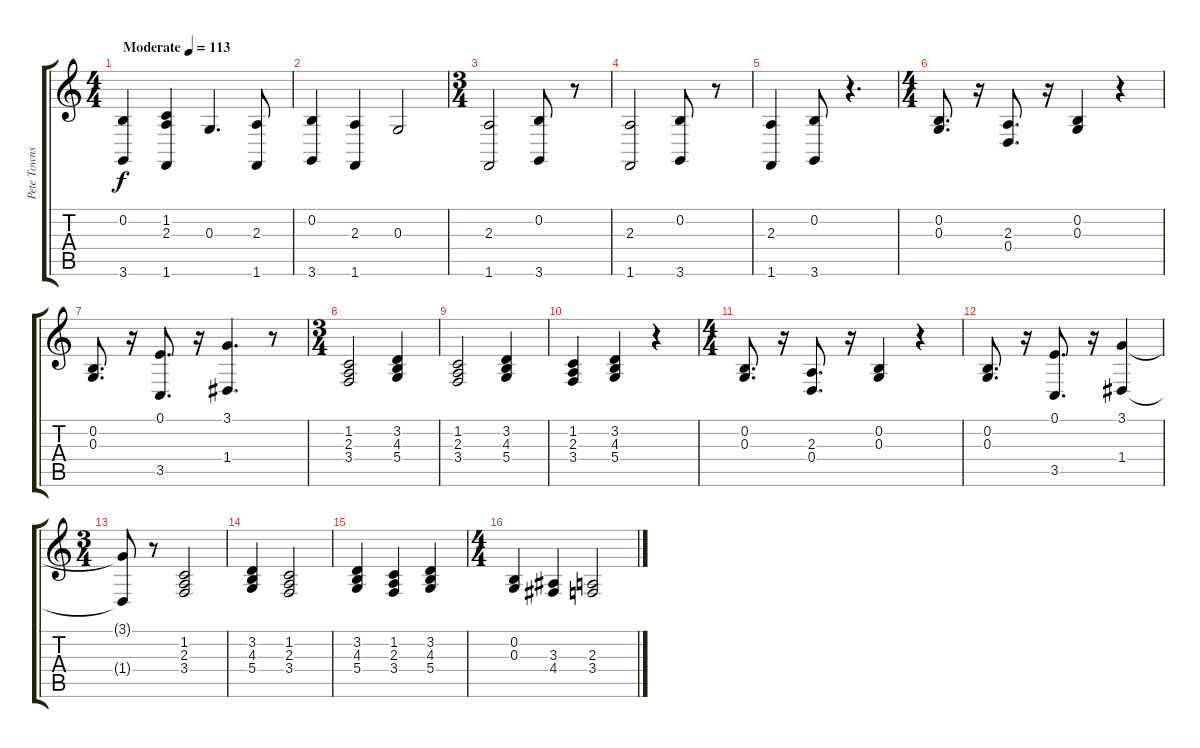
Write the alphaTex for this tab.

\track ("Pete Townshend" "Pete Towns") {instrument acousticgrandpiano}
\staff {score tabs}
\tuning (E4 B3 G3 D3 A2 E2) {hide}
\ts (4 4)
\tempo (113 "Moderate")
\clef g2
\ks c
(0.2 3.6).4{dy f instrument acousticgrandpiano} (1.2 2.3 1.6).4 0.3.4{d} (2.3 1.6).8 |
(0.2 3.6).4 (2.3 1.6).4 0.3.2 |
\ts (3 4)
(2.3 1.6).2 (0.2 3.6).8 r.8 |
(2.3 1.6).2 (0.2 3.6).8 r.8 |
(2.3 1.6).4 (0.2 3.6).8 r.4{d} |
\ts (4 4)
(0.2 0.3).8{d} r.16 (2.3 0.4).8{d} r.16 (0.2 0.3).4 r.4 |
(0.2 0.3).8{d} r.16 (0.1 3.5).8{d} r.16 (3.1 1.4).4{d} r.8 |
\ts (3 4)
(1.2 2.3 3.4).2 (3.2 4.3 5.4).4 |
(1.2 2.3 3.4).2 (3.2 4.3 5.4).4 |
(1.2 2.3 3.4).4 (3.2 4.3 5.4).4 r.4 |
\ts (4 4)
(0.2 0.3).8{d} r.16 (2.3 0.4).8{d} r.16 (0.2 0.3).4 r.4 |
(0.2 0.3).8{d} r.16 (0.1 3.5).8{d} r.16 (3.1 1.4).4 |
\ts (3 4)
(3.1{t} 1.4{t}).8 r.8 (1.2 2.3 3.4).2 |
(3.2 4.3 5.4).4 (1.2 2.3 3.4).2 |
(3.2 4.3 5.4).4 (1.2 2.3 3.4).4 (3.2 4.3 5.4).4 |
\ts (4 4)
(0.2 0.3).4 (3.3 4.4).4 (2.3 3.4).2
